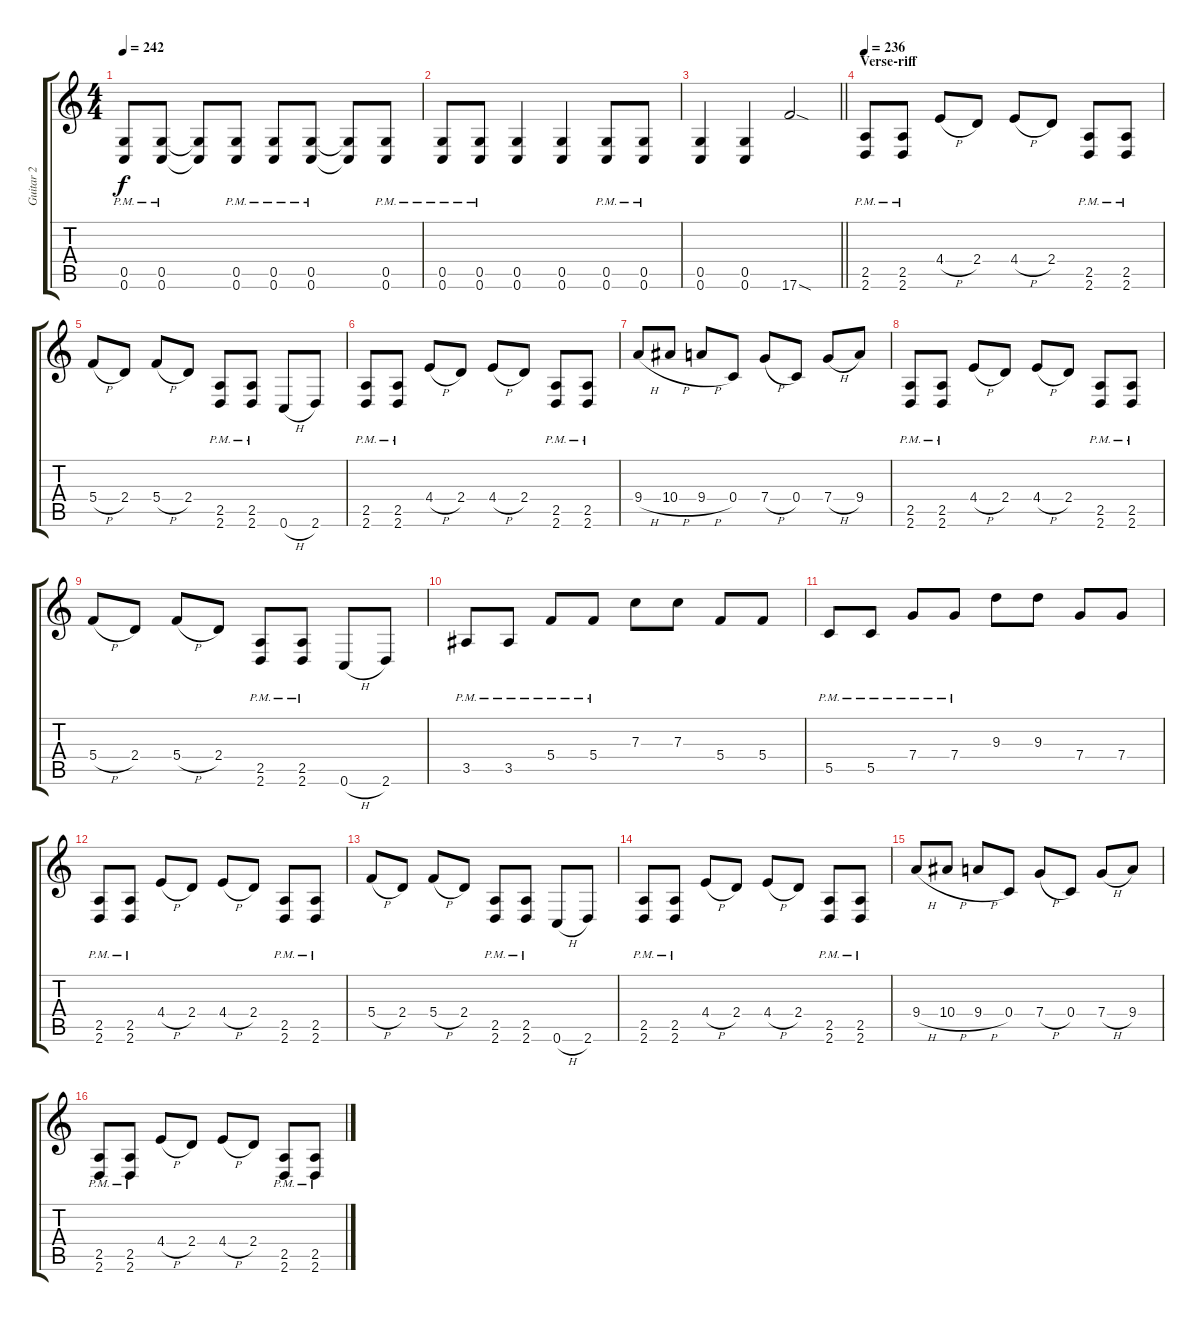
\track ("Guitar 2" "Guitar 2") {instrument distortionguitar}
\staff {score tabs}
\tuning (D4 A3 F3 C3 G2 C2) {hide}
\ts (4 4)
\tempo 242
\clef g2
\ks c
(0.5{pm} 0.6{pm}).8{dy f} (0.5{pm} 0.6{pm}).8 (0.5{t} 0.6{t}).8 (0.5{pm} 0.6{pm}).8 (0.5{pm} 0.6{pm}).8 (0.5{pm} 0.6{pm}).8 (0.5{t} 0.6{t}).8 (0.5{pm} 0.6{pm}).8 |
(0.5{pm} 0.6{pm}).8 (0.5{pm} 0.6{pm}).8 (0.5 0.6).4 (0.5 0.6).4 (0.5{pm} 0.6{pm}).8 (0.5{pm} 0.6{pm}).8 |
\barLineRight lightlight
(0.5 0.6).4 (0.5 0.6).4 17.6{sod}.2 |
\section ("" "Verse-riff")
\tempo 236
(2.5{pm} 2.6{pm}).8 (2.5{pm} 2.6{pm}).8 4.4{h}.8 2.4.8 4.4{h}.8 2.4.8 (2.5{pm} 2.6{pm}).8 (2.5{pm} 2.6{pm}).8 |
5.4{h}.8 2.4.8 5.4{h}.8 2.4.8 (2.5{pm} 2.6{pm}).8 (2.5{pm} 2.6{pm}).8 0.6{h}.8 2.6.8 |
(2.5{pm} 2.6{pm}).8 (2.5{pm} 2.6{pm}).8 4.4{h}.8 2.4.8 4.4{h}.8 2.4.8 (2.5{pm} 2.6{pm}).8 (2.5{pm} 2.6{pm}).8 |
9.4{h}.8 10.4{h}.8 9.4{h}.8 0.4.8 7.4{h}.8 0.4.8 7.4{h}.8 9.4.8 |
(2.5{pm} 2.6{pm}).8 (2.5{pm} 2.6{pm}).8 4.4{h}.8 2.4.8 4.4{h}.8 2.4.8 (2.5{pm} 2.6{pm}).8 (2.5{pm} 2.6{pm}).8 |
5.4{h}.8 2.4.8 5.4{h}.8 2.4.8 (2.5{pm} 2.6{pm}).8 (2.5{pm} 2.6{pm}).8 0.6{h}.8 2.6.8 |
3.5{pm}.8 3.5{pm}.8 5.4{pm}.8 5.4{pm}.8 7.3.8 7.3.8 5.4.8 5.4.8 |
5.5{pm}.8 5.5{pm}.8 7.4{pm}.8 7.4{pm}.8 9.3.8 9.3.8 7.4.8 7.4.8 |
(2.5{pm} 2.6{pm}).8 (2.5{pm} 2.6{pm}).8 4.4{h}.8 2.4.8 4.4{h}.8 2.4.8 (2.5{pm} 2.6{pm}).8 (2.5{pm} 2.6{pm}).8 |
5.4{h}.8 2.4.8 5.4{h}.8 2.4.8 (2.5{pm} 2.6{pm}).8 (2.5{pm} 2.6{pm}).8 0.6{h}.8 2.6.8 |
(2.5{pm} 2.6{pm}).8 (2.5{pm} 2.6{pm}).8 4.4{h}.8 2.4.8 4.4{h}.8 2.4.8 (2.5{pm} 2.6{pm}).8 (2.5{pm} 2.6{pm}).8 |
9.4{h}.8 10.4{h}.8 9.4{h}.8 0.4.8 7.4{h}.8 0.4.8 7.4{h}.8 9.4.8 |
(2.5{pm} 2.6{pm}).8 (2.5{pm} 2.6{pm}).8 4.4{h}.8 2.4.8 4.4{h}.8 2.4.8 (2.5{pm} 2.6{pm}).8 (2.5{pm} 2.6{pm}).8
